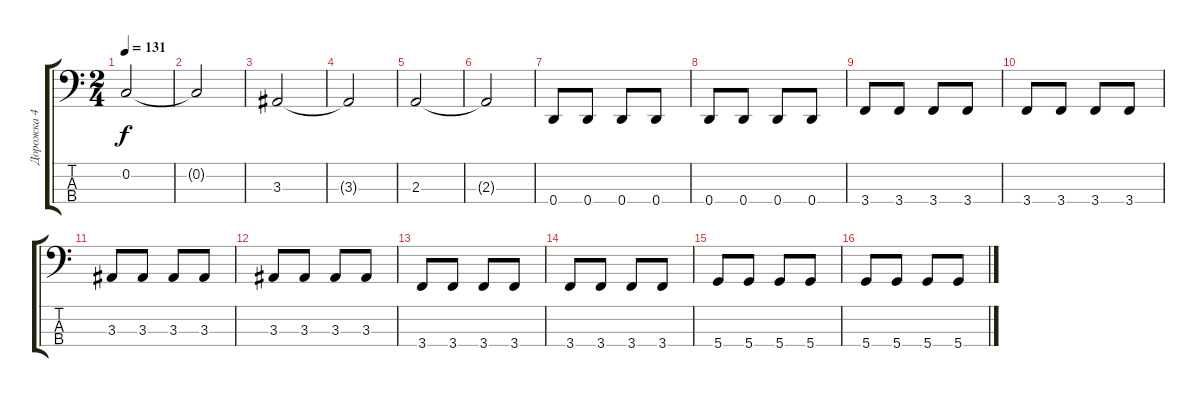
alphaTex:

\track ("Дорожка 4" "Дорожка 4") {instrument electricbassfinger}
\staff {score tabs}
\tuning (F2 C2 G1 D1) {hide}
\ts (2 4)
\tempo 131
\clef f4
\ks c
0.2.2{dy f} |
0.2{t}.2 |
3.3.2 |
3.3{t}.2 |
2.3.2 |
2.3{t}.2 |
0.4.8 0.4.8 0.4.8 0.4.8 |
0.4.8 0.4.8 0.4.8 0.4.8 |
3.4.8 3.4.8 3.4.8 3.4.8 |
3.4.8 3.4.8 3.4.8 3.4.8 |
3.3.8 3.3.8 3.3.8 3.3.8 |
3.3.8 3.3.8 3.3.8 3.3.8 |
3.4.8 3.4.8 3.4.8 3.4.8 |
3.4.8 3.4.8 3.4.8 3.4.8 |
5.4.8 5.4.8 5.4.8 5.4.8 |
5.4.8 5.4.8 5.4.8 5.4.8
